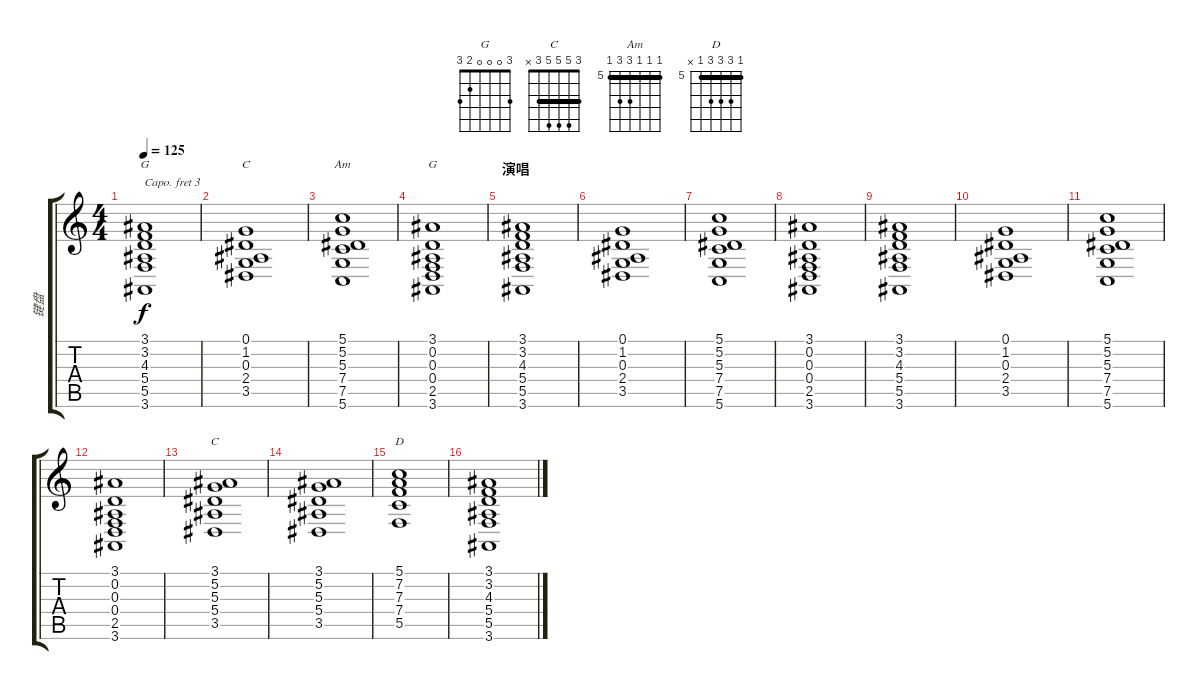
\track ("键盘" "键盘") {instrument synthstrings1}
\staff {score tabs}
\capo 3
\tuning (E4 B3 G3 D3 A2 E2) {hide}
\chord ("G" 3 3 4 5 5 3) {barre 3}
\chord ("C" 0 1 0 2 3 x)
\chord ("Am" 5 5 5 7 7 5) {firstfret 5 barre 5}
\chord ("G" 3 0 0 0 2 3)
\chord ("C" 3 5 5 5 3 x) {barre 3}
\chord ("D" 5 7 7 7 5 x) {firstfret 5 barre 5}
\ts (4 4)
\tempo 125
\clef g2
\ks c
(3.1 3.2 4.3 5.4 5.5 3.6).1{ch "G" dy f} |
(0.1 1.2 0.3 2.4 3.5).1{ch "C"} |
(5.1 5.2 5.3 7.4 7.5 5.6).1{ch "Am"} |
(3.1 0.2 0.3 0.4 2.5 3.6).1{ch "G"} |
\section ("" "演唱")
(3.1 3.2 4.3 5.4 5.5 3.6).1 |
(0.1 1.2 0.3 2.4 3.5).1 |
(5.1 5.2 5.3 7.4 7.5 5.6).1 |
(3.1 0.2 0.3 0.4 2.5 3.6).1 |
(3.1 3.2 4.3 5.4 5.5 3.6).1 |
(0.1 1.2 0.3 2.4 3.5).1 |
(5.1 5.2 5.3 7.4 7.5 5.6).1 |
(3.1 0.2 0.3 0.4 2.5 3.6).1 |
(3.1 5.2 5.3 5.4 3.5).1{ch "C"} |
(3.1 5.2 5.3 5.4 3.5).1 |
(5.1 7.2 7.3 7.4 5.5).1{ch "D"} |
(3.1 3.2 4.3 5.4 5.5 3.6).1
